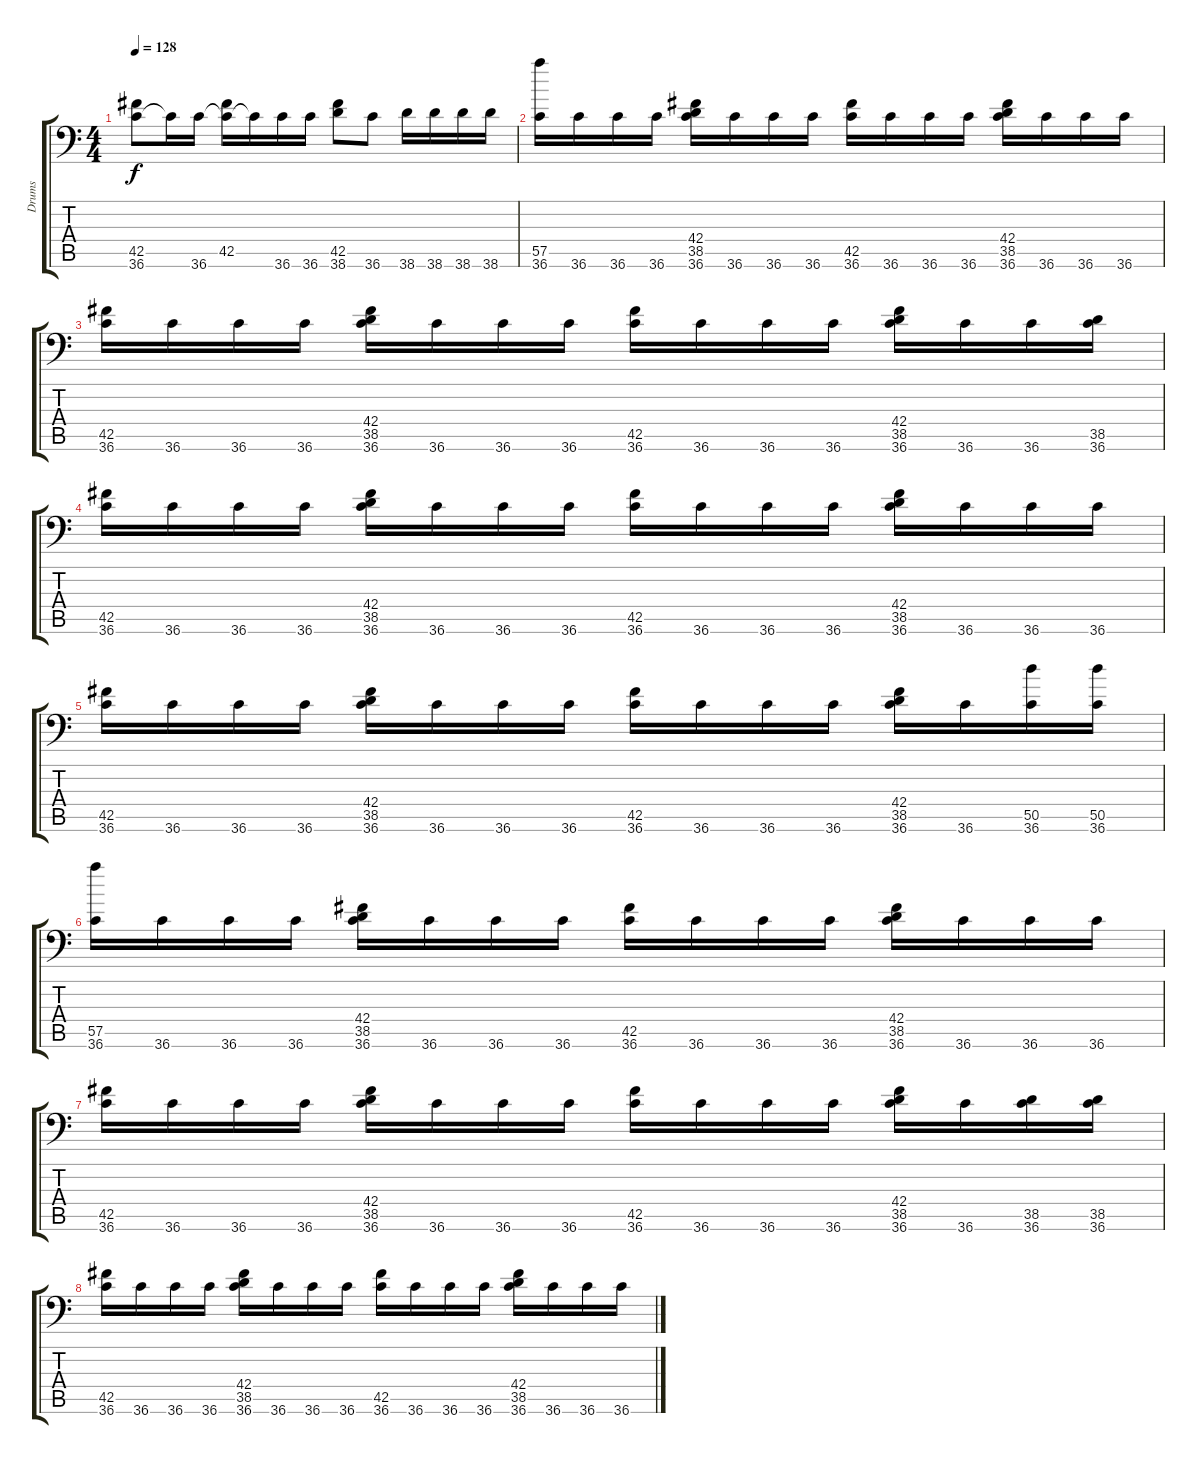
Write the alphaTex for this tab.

\track ("Drums" "Drums") {instrument acousticgrandpiano}
\staff {score tabs}
\tuning (C-1 C-1 C-1 C-1 C-1 C-1) {hide}
\ts (4 4)
\tempo 128
\clef f4
\ks c
(42.5 36.6).8{dy f} 36.6{t}.16 36.6.16 (42.5 36.6{t}).16 36.6{t}.16 36.6.16 36.6.16 (42.5 38.6).8 36.6.8 38.6.16 38.6.16 38.6.16 38.6.16 |
(57.5 36.6).16 36.6.16 36.6.16 36.6.16 (42.4 38.5 36.6).16 36.6.16 36.6.16 36.6.16 (42.5 36.6).16 36.6.16 36.6.16 36.6.16 (42.4 38.5 36.6).16 36.6.16 36.6.16 36.6.16 |
(42.5 36.6).16 36.6.16 36.6.16 36.6.16 (42.4 38.5 36.6).16 36.6.16 36.6.16 36.6.16 (42.5 36.6).16 36.6.16 36.6.16 36.6.16 (42.4 38.5 36.6).16 36.6.16 36.6.16 (38.5 36.6).16 |
(42.5 36.6).16 36.6.16 36.6.16 36.6.16 (42.4 38.5 36.6).16 36.6.16 36.6.16 36.6.16 (42.5 36.6).16 36.6.16 36.6.16 36.6.16 (42.4 38.5 36.6).16 36.6.16 36.6.16 36.6.16 |
(42.5 36.6).16 36.6.16 36.6.16 36.6.16 (42.4 38.5 36.6).16 36.6.16 36.6.16 36.6.16 (42.5 36.6).16 36.6.16 36.6.16 36.6.16 (42.4 38.5 36.6).16 36.6.16 (50.5 36.6).16 (50.5 36.6).16 |
(57.5 36.6).16 36.6.16 36.6.16 36.6.16 (42.4 38.5 36.6).16 36.6.16 36.6.16 36.6.16 (42.5 36.6).16 36.6.16 36.6.16 36.6.16 (42.4 38.5 36.6).16 36.6.16 36.6.16 36.6.16 |
(42.5 36.6).16 36.6.16 36.6.16 36.6.16 (42.4 38.5 36.6).16 36.6.16 36.6.16 36.6.16 (42.5 36.6).16 36.6.16 36.6.16 36.6.16 (42.4 38.5 36.6).16 36.6.16 (38.5 36.6).16 (38.5 36.6).16 |
(42.5 36.6).16 36.6.16 36.6.16 36.6.16 (42.4 38.5 36.6).16 36.6.16 36.6.16 36.6.16 (42.5 36.6).16 36.6.16 36.6.16 36.6.16 (42.4 38.5 36.6).16 36.6.16 36.6.16 36.6.16
